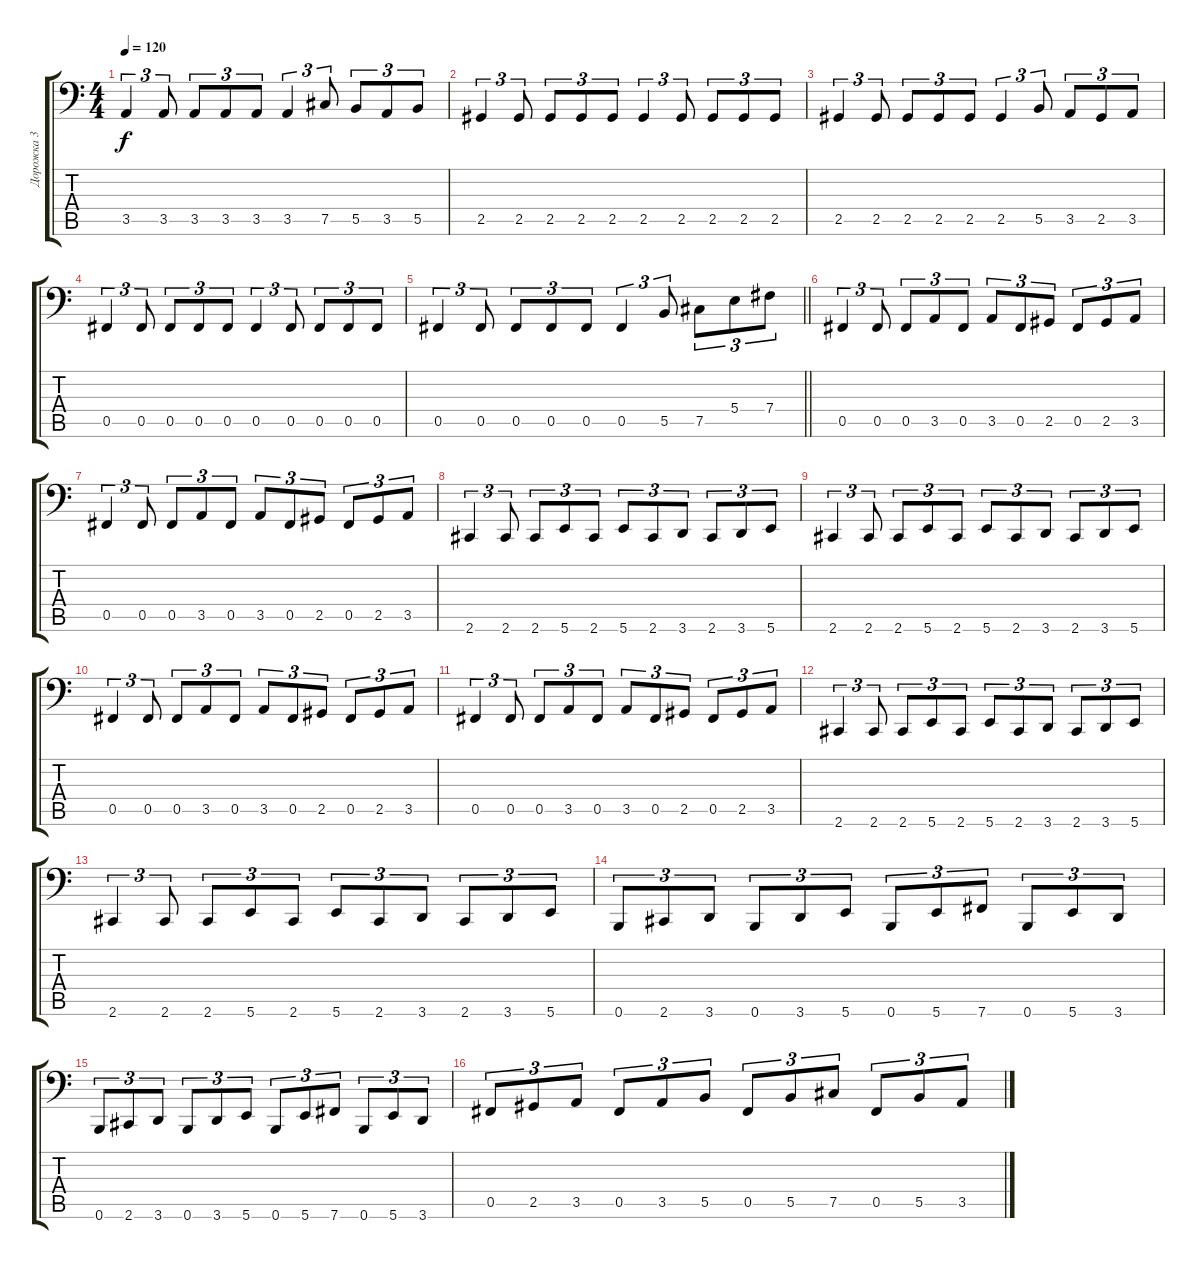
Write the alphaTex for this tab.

\track ("Дорожка 3" "Дорожка 3") {instrument electricbassfinger}
\staff {score tabs}
\tuning (Db3 Ab2 E2 B1 Gb1 B0) {hide}
\ts (4 4)
\tempo 120
\clef f4
\ks c
3.5.4{tu (3 2) dy f} 3.5.8{tu (3 2)} 3.5.8{tu (3 2)} 3.5.8{tu (3 2)} 3.5.8{tu (3 2)} 3.5.4{tu (3 2)} 7.5.8{tu (3 2)} 5.5.8{tu (3 2)} 3.5.8{tu (3 2)} 5.5.8{tu (3 2)} |
2.5.4{tu (3 2)} 2.5.8{tu (3 2)} 2.5.8{tu (3 2)} 2.5.8{tu (3 2)} 2.5.8{tu (3 2)} 2.5.4{tu (3 2)} 2.5.8{tu (3 2)} 2.5.8{tu (3 2)} 2.5.8{tu (3 2)} 2.5.8{tu (3 2)} |
2.5.4{tu (3 2)} 2.5.8{tu (3 2)} 2.5.8{tu (3 2)} 2.5.8{tu (3 2)} 2.5.8{tu (3 2)} 2.5.4{tu (3 2)} 5.5.8{tu (3 2)} 3.5.8{tu (3 2)} 2.5.8{tu (3 2)} 3.5.8{tu (3 2)} |
0.5.4{tu (3 2)} 0.5.8{tu (3 2)} 0.5.8{tu (3 2)} 0.5.8{tu (3 2)} 0.5.8{tu (3 2)} 0.5.4{tu (3 2)} 0.5.8{tu (3 2)} 0.5.8{tu (3 2)} 0.5.8{tu (3 2)} 0.5.8{tu (3 2)} |
\barLineRight lightlight
0.5.4{tu (3 2)} 0.5.8{tu (3 2)} 0.5.8{tu (3 2)} 0.5.8{tu (3 2)} 0.5.8{tu (3 2)} 0.5.4{tu (3 2)} 5.5.8{tu (3 2)} 7.5.8{tu (3 2)} 5.4.8{tu (3 2)} 7.4.8{tu (3 2)} |
\section ("" " ")
0.5.4{tu (3 2)} 0.5.8{tu (3 2)} 0.5.8{tu (3 2)} 3.5.8{tu (3 2)} 0.5.8{tu (3 2)} 3.5.8{tu (3 2)} 0.5.8{tu (3 2)} 2.5.8{tu (3 2)} 0.5.8{tu (3 2)} 2.5.8{tu (3 2)} 3.5.8{tu (3 2)} |
0.5.4{tu (3 2)} 0.5.8{tu (3 2)} 0.5.8{tu (3 2)} 3.5.8{tu (3 2)} 0.5.8{tu (3 2)} 3.5.8{tu (3 2)} 0.5.8{tu (3 2)} 2.5.8{tu (3 2)} 0.5.8{tu (3 2)} 2.5.8{tu (3 2)} 3.5.8{tu (3 2)} |
2.6.4{tu (3 2)} 2.6.8{tu (3 2)} 2.6.8{tu (3 2)} 5.6.8{tu (3 2)} 2.6.8{tu (3 2)} 5.6.8{tu (3 2)} 2.6.8{tu (3 2)} 3.6.8{tu (3 2)} 2.6.8{tu (3 2)} 3.6.8{tu (3 2)} 5.6.8{tu (3 2)} |
2.6.4{tu (3 2)} 2.6.8{tu (3 2)} 2.6.8{tu (3 2)} 5.6.8{tu (3 2)} 2.6.8{tu (3 2)} 5.6.8{tu (3 2)} 2.6.8{tu (3 2)} 3.6.8{tu (3 2)} 2.6.8{tu (3 2)} 3.6.8{tu (3 2)} 5.6.8{tu (3 2)} |
0.5.4{tu (3 2)} 0.5.8{tu (3 2)} 0.5.8{tu (3 2)} 3.5.8{tu (3 2)} 0.5.8{tu (3 2)} 3.5.8{tu (3 2)} 0.5.8{tu (3 2)} 2.5.8{tu (3 2)} 0.5.8{tu (3 2)} 2.5.8{tu (3 2)} 3.5.8{tu (3 2)} |
0.5.4{tu (3 2)} 0.5.8{tu (3 2)} 0.5.8{tu (3 2)} 3.5.8{tu (3 2)} 0.5.8{tu (3 2)} 3.5.8{tu (3 2)} 0.5.8{tu (3 2)} 2.5.8{tu (3 2)} 0.5.8{tu (3 2)} 2.5.8{tu (3 2)} 3.5.8{tu (3 2)} |
2.6.4{tu (3 2)} 2.6.8{tu (3 2)} 2.6.8{tu (3 2)} 5.6.8{tu (3 2)} 2.6.8{tu (3 2)} 5.6.8{tu (3 2)} 2.6.8{tu (3 2)} 3.6.8{tu (3 2)} 2.6.8{tu (3 2)} 3.6.8{tu (3 2)} 5.6.8{tu (3 2)} |
2.6.4{tu (3 2)} 2.6.8{tu (3 2)} 2.6.8{tu (3 2)} 5.6.8{tu (3 2)} 2.6.8{tu (3 2)} 5.6.8{tu (3 2)} 2.6.8{tu (3 2)} 3.6.8{tu (3 2)} 2.6.8{tu (3 2)} 3.6.8{tu (3 2)} 5.6.8{tu (3 2)} |
0.6.8{tu (3 2)} 2.6.8{tu (3 2)} 3.6.8{tu (3 2)} 0.6.8{tu (3 2)} 3.6.8{tu (3 2)} 5.6.8{tu (3 2)} 0.6.8{tu (3 2)} 5.6.8{tu (3 2)} 7.6.8{tu (3 2)} 0.6.8{tu (3 2)} 5.6.8{tu (3 2)} 3.6.8{tu (3 2)} |
0.6.8{tu (3 2)} 2.6.8{tu (3 2)} 3.6.8{tu (3 2)} 0.6.8{tu (3 2)} 3.6.8{tu (3 2)} 5.6.8{tu (3 2)} 0.6.8{tu (3 2)} 5.6.8{tu (3 2)} 7.6.8{tu (3 2)} 0.6.8{tu (3 2)} 5.6.8{tu (3 2)} 3.6.8{tu (3 2)} |
0.5.8{tu (3 2)} 2.5.8{tu (3 2)} 3.5.8{tu (3 2)} 0.5.8{tu (3 2)} 3.5.8{tu (3 2)} 5.5.8{tu (3 2)} 0.5.8{tu (3 2)} 5.5.8{tu (3 2)} 7.5.8{tu (3 2)} 0.5.8{tu (3 2)} 5.5.8{tu (3 2)} 3.5.8{tu (3 2)}
